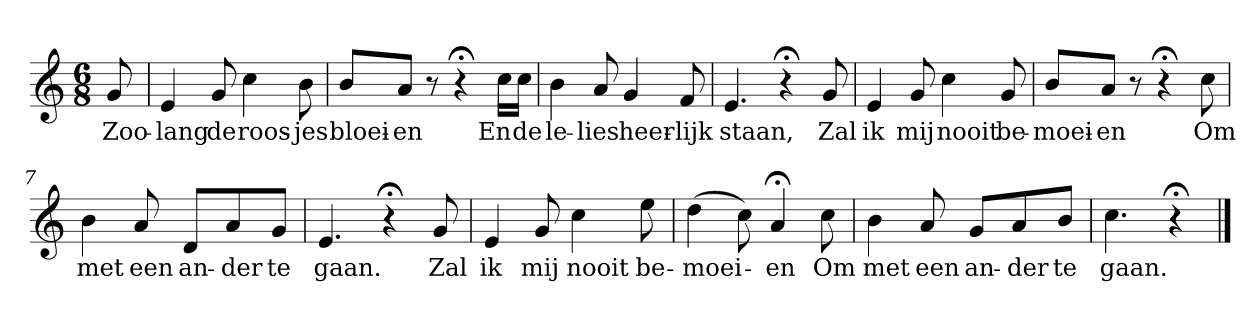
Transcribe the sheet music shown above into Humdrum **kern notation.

**kern	**text
*part1	*part1
*staff1	*staff1
*k[]	*
*C:	*
*M6/8	*
*MM120	*
=	=
8g	Zoo-
=1	=1
4e	-lang
8g	de
4cc	roos-
8b	-jes
=2	=2
8bL	bloei-
8aJ	-en
8r	.
4r;<	.
16ccLL	En
16ccJJ	de
=3	=3
4b	le-
8a	-lies
4g	heer-
8f	-lijk
=4	=4
4.e	staan,
4r;<	.
8g	Zal
=5	=5
4e	ik
8g	mij
4cc	nooit
8g	be-
=6	=6
8bL	-moei-
8aJ	-en
8r	.
4r;<	.
8cc	Om
=7	=7
4b	met
8a	een
8dL	an-
8a	-der
8gJ	te
=8	=8
4.e	gaan.
4r;<	.
8g	Zal
=9	=9
4e	ik
8g	mij
4cc	nooit
8ee	be-
=10	=10
(4dd	-moei-
8cc)	.
4a;<	-en
8cc	Om
=11	=11
4b	met
8a	een
8gL	an-
8a	-der
8bJ	te
=12	=12
4.cc	gaan.
4r;<	.
==	==
*-	*-
